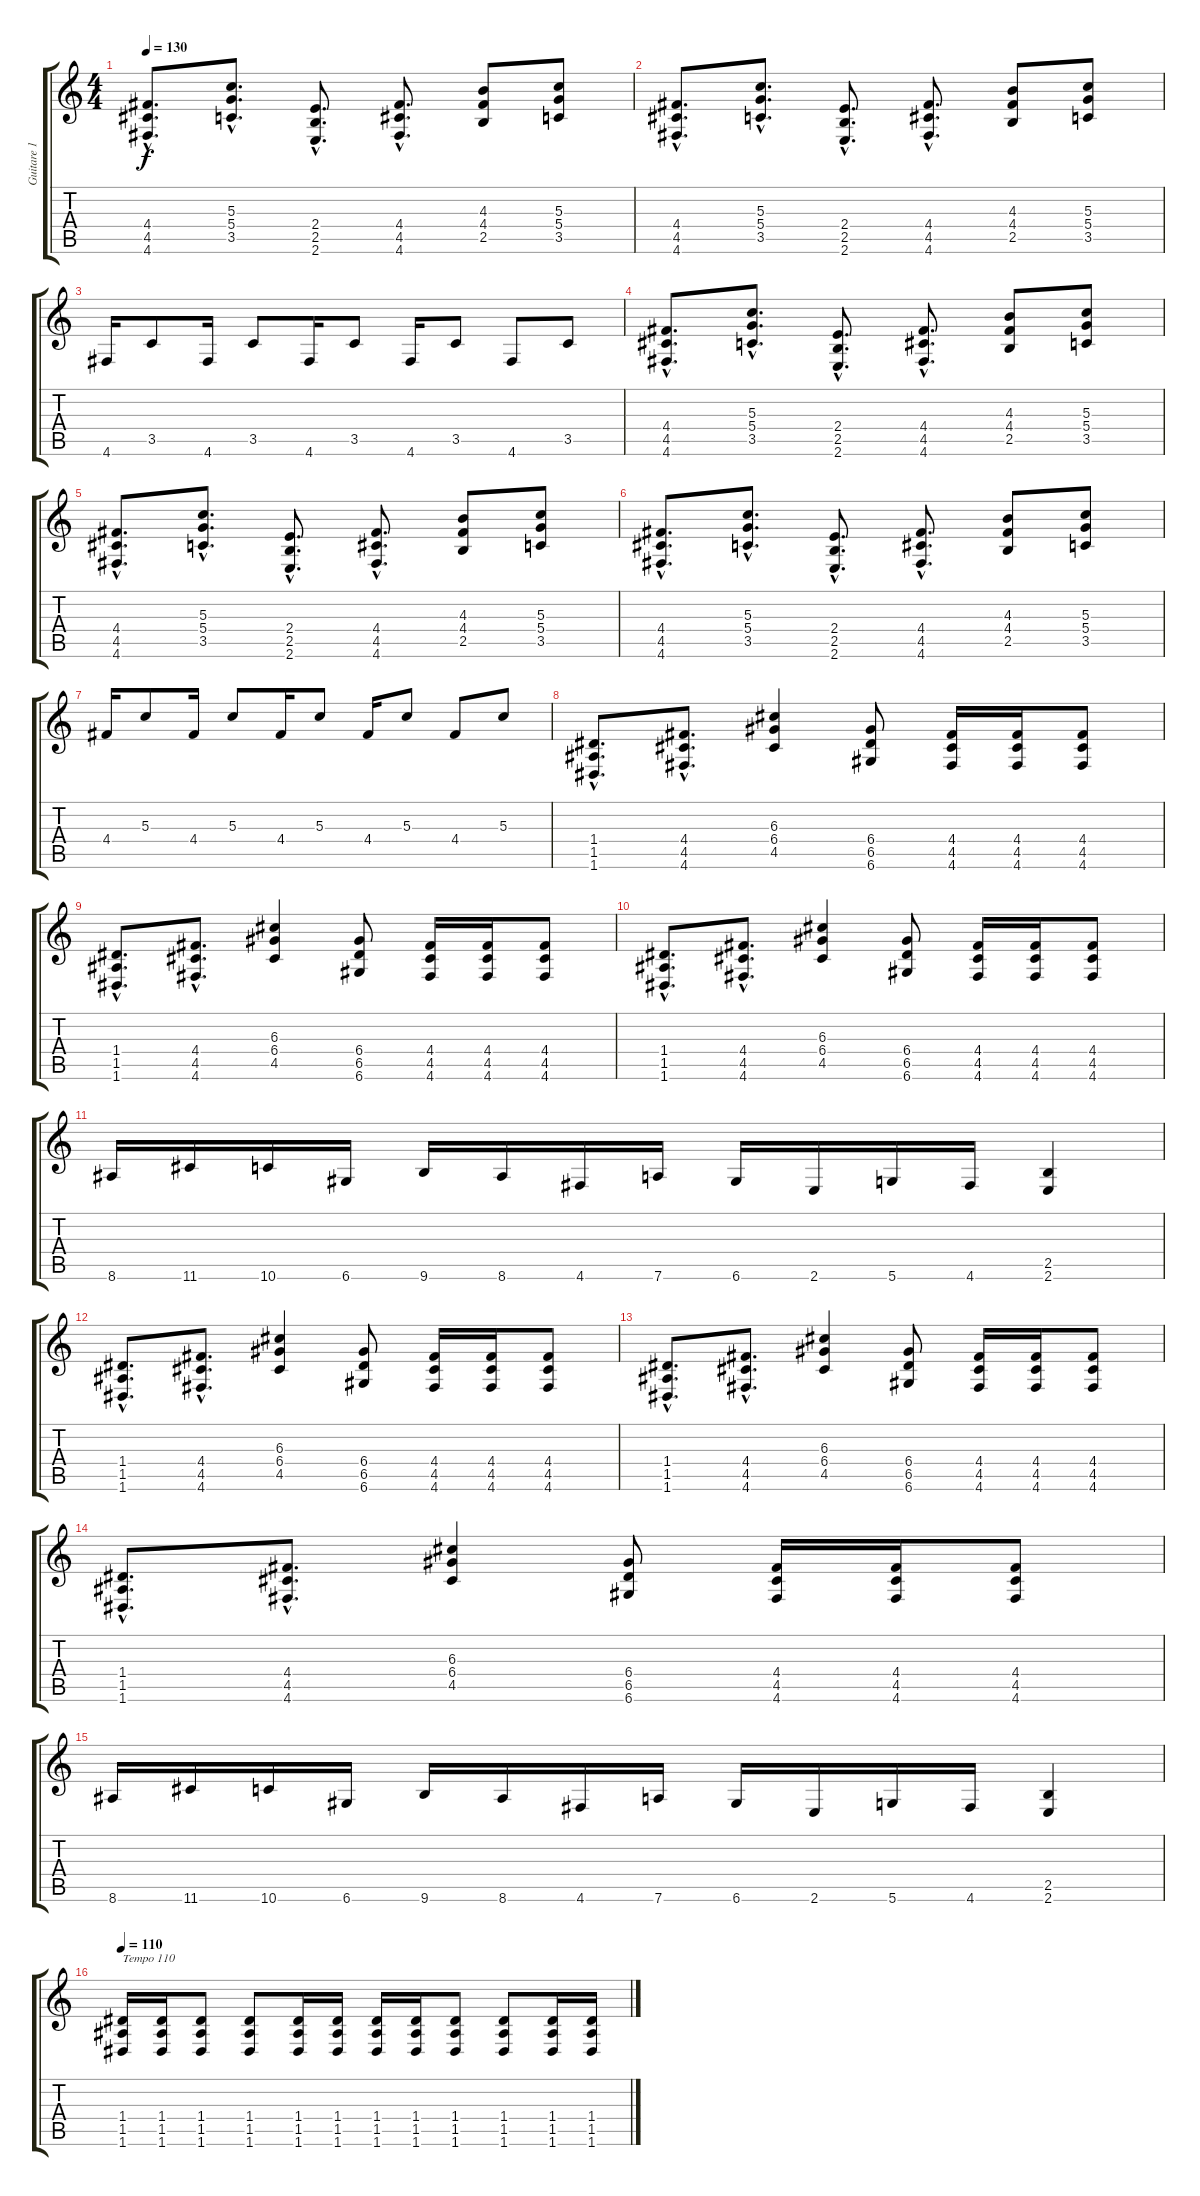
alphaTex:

\track ("Guitare 1" "Guitare 1") {instrument distortionguitar}
\staff {score tabs}
\tuning (E4 B3 G3 D3 A2 D2) {hide}
\ts (4 4)
\tempo 130
\clef g2
\ks c
(4.4{hac} 4.5{hac} 4.6{hac}).8{d dy f} (5.3{hac} 5.4{hac} 3.5{hac}).8{d} (2.4{hac} 2.5{hac} 2.6{hac}).8{d} (4.4{hac} 4.5{hac} 4.6{hac}).8{d} (4.3 4.4 2.5).8 (5.3 5.4 3.5).8 |
(4.4{hac} 4.5{hac} 4.6{hac}).8{d} (5.3{hac} 5.4{hac} 3.5{hac}).8{d} (2.4{hac} 2.5{hac} 2.6{hac}).8{d} (4.4{hac} 4.5{hac} 4.6{hac}).8{d} (4.3 4.4 2.5).8 (5.3 5.4 3.5).8 |
4.6.16 3.5.8 4.6.16 3.5.8 4.6.16 3.5.8 4.6.16 3.5.8 4.6.8 3.5.8 |
(4.4{hac} 4.5{hac} 4.6{hac}).8{d} (5.3{hac} 5.4{hac} 3.5{hac}).8{d} (2.4{hac} 2.5{hac} 2.6{hac}).8{d} (4.4{hac} 4.5{hac} 4.6{hac}).8{d} (4.3 4.4 2.5).8 (5.3 5.4 3.5).8 |
(4.4{hac} 4.5{hac} 4.6{hac}).8{d} (5.3{hac} 5.4{hac} 3.5{hac}).8{d} (2.4{hac} 2.5{hac} 2.6{hac}).8{d} (4.4{hac} 4.5{hac} 4.6{hac}).8{d} (4.3 4.4 2.5).8 (5.3 5.4 3.5).8 |
(4.4{hac} 4.5{hac} 4.6{hac}).8{d} (5.3{hac} 5.4{hac} 3.5{hac}).8{d} (2.4{hac} 2.5{hac} 2.6{hac}).8{d} (4.4{hac} 4.5{hac} 4.6{hac}).8{d} (4.3 4.4 2.5).8 (5.3 5.4 3.5).8 |
4.4.16 5.3.8 4.4.16 5.3.8 4.4.16 5.3.8 4.4.16 5.3.8 4.4.8 5.3.8 |
(1.4{hac} 1.5{hac} 1.6{hac}).8{d} (4.4{hac} 4.5{hac} 4.6{hac}).8{d} (6.3 6.4 4.5).4 (6.4 6.5 6.6).8 (4.4 4.5 4.6).16 (4.4 4.5 4.6).16 (4.4 4.5 4.6).8 |
(1.4{hac} 1.5{hac} 1.6{hac}).8{d} (4.4{hac} 4.5{hac} 4.6{hac}).8{d} (6.3 6.4 4.5).4 (6.4 6.5 6.6).8 (4.4 4.5 4.6).16 (4.4 4.5 4.6).16 (4.4 4.5 4.6).8 |
(1.4{hac} 1.5{hac} 1.6{hac}).8{d} (4.4{hac} 4.5{hac} 4.6{hac}).8{d} (6.3 6.4 4.5).4 (6.4 6.5 6.6).8 (4.4 4.5 4.6).16 (4.4 4.5 4.6).16 (4.4 4.5 4.6).8 |
8.6.16 11.6.16 10.6.16 6.6.16 9.6.16 8.6.16 4.6.16 7.6.16 6.6.16 2.6.16 5.6.16 4.6.16 (2.5 2.6).4 |
(1.4{hac} 1.5{hac} 1.6{hac}).8{d} (4.4{hac} 4.5{hac} 4.6{hac}).8{d} (6.3 6.4 4.5).4 (6.4 6.5 6.6).8 (4.4 4.5 4.6).16 (4.4 4.5 4.6).16 (4.4 4.5 4.6).8 |
(1.4{hac} 1.5{hac} 1.6{hac}).8{d} (4.4{hac} 4.5{hac} 4.6{hac}).8{d} (6.3 6.4 4.5).4 (6.4 6.5 6.6).8 (4.4 4.5 4.6).16 (4.4 4.5 4.6).16 (4.4 4.5 4.6).8 |
(1.4{hac} 1.5{hac} 1.6{hac}).8{d} (4.4{hac} 4.5{hac} 4.6{hac}).8{d} (6.3 6.4 4.5).4 (6.4 6.5 6.6).8 (4.4 4.5 4.6).16 (4.4 4.5 4.6).16 (4.4 4.5 4.6).8 |
8.6.16 11.6.16 10.6.16 6.6.16 9.6.16 8.6.16 4.6.16 7.6.16 6.6.16 2.6.16 5.6.16 4.6.16 (2.5 2.6).4 |
\tempo 110
(1.4 1.5 1.6).16{txt "Tempo 110"} (1.4 1.5 1.6).16 (1.4 1.5 1.6).8 (1.4 1.5 1.6).8 (1.4 1.5 1.6).16 (1.4 1.5 1.6).16 (1.4 1.5 1.6).16 (1.4 1.5 1.6).16 (1.4 1.5 1.6).8 (1.4 1.5 1.6).8 (1.4 1.5 1.6).16 (1.4 1.5 1.6).16
